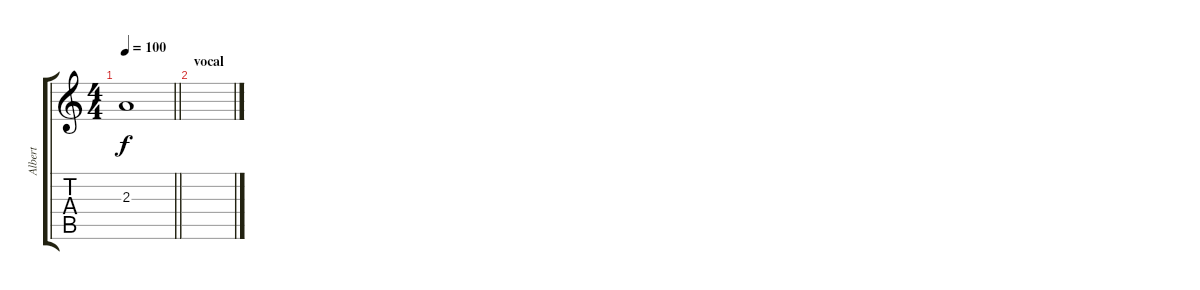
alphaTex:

\track ("Albert" "Albert") {instrument overdrivenguitar}
\staff {score tabs}
\tuning (E4 B3 G3 D3 A2 E2) {hide}
\ts (4 4)
\tempo 100
\clef g2
\barLineRight lightlight
\ks c
2.3.1{dy f} |
\section ("" "vocal")
